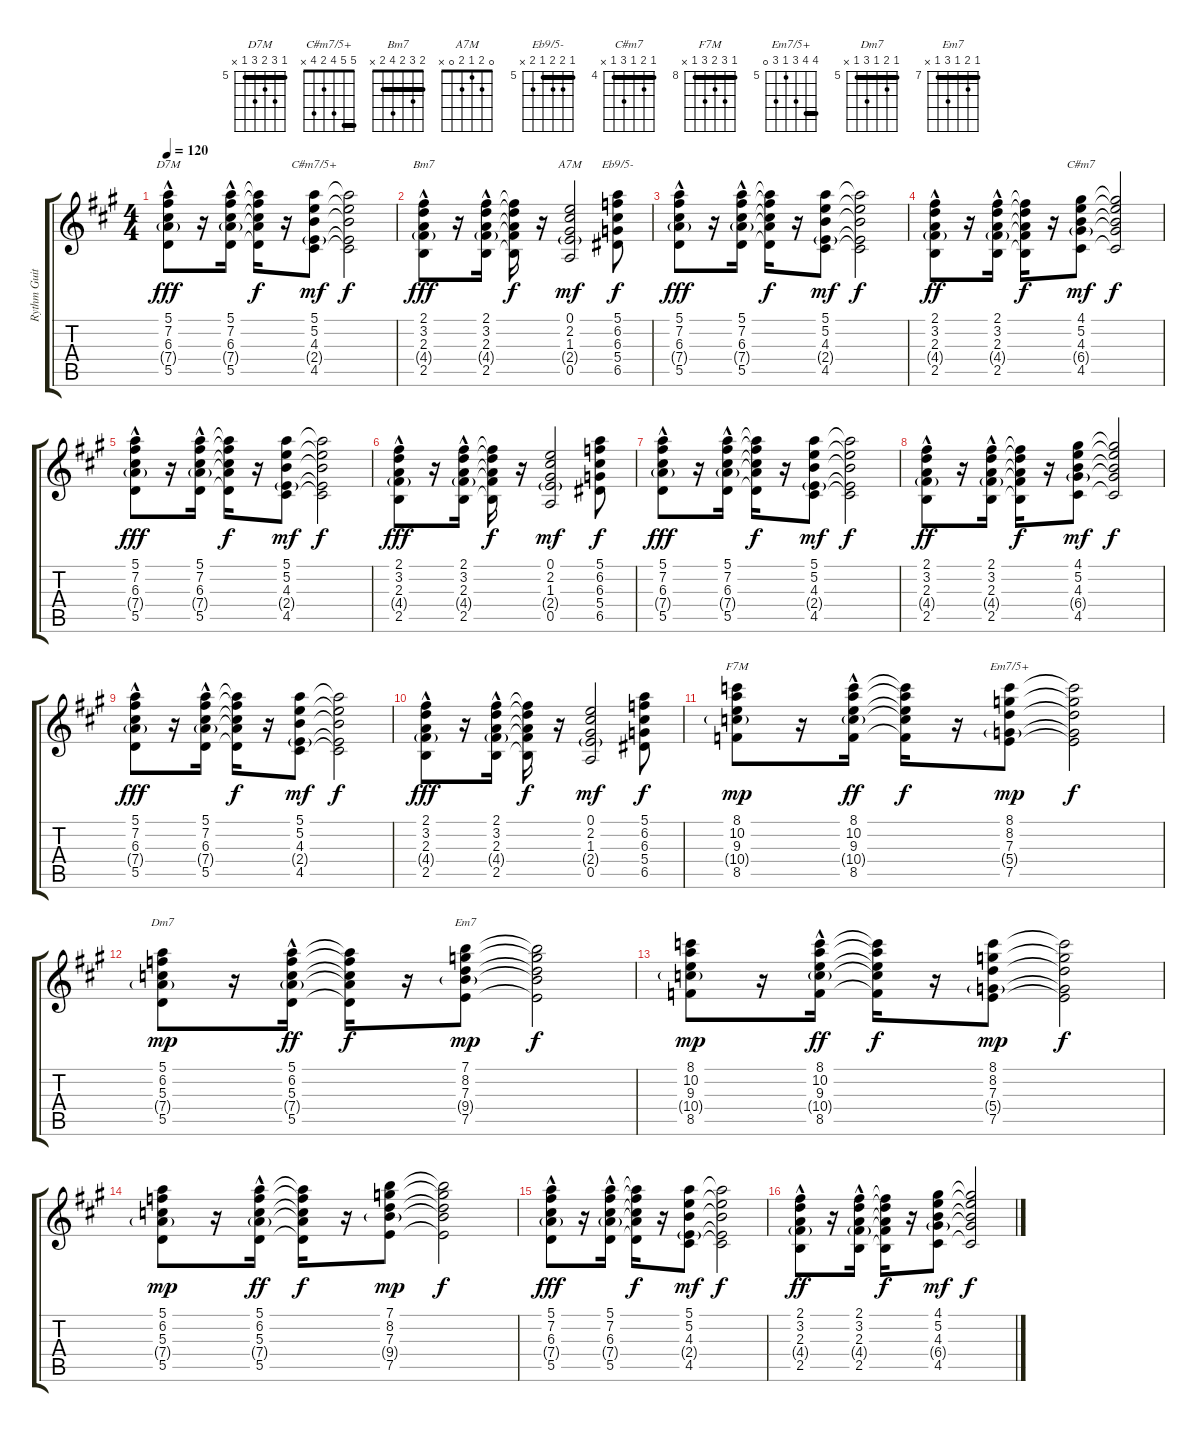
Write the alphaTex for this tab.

\track ("Rythm Guitar" "Rythm Guit") {instrument electricguitarjazz}
\staff {score tabs}
\tuning (E4 B3 G3 D3 A2 E2) {hide}
\chord ("D7M" 5 7 6 7 5 x) {firstfret 5 barre 5}
\chord ("C#m7/5+" 5 5 4 2 4 x) {barre 5}
\chord ("Bm7" 2 3 2 4 2 x) {barre 2}
\chord ("A7M" 0 2 1 2 0 x)
\chord ("Eb9/5-" 5 6 6 5 6 x) {firstfret 5 barre 5}
\chord ("C#m7" 4 5 4 6 4 x) {firstfret 4 barre 4}
\chord ("F7M" 8 10 9 10 8 x) {firstfret 8 barre 8}
\chord ("Em7/5+" 8 8 7 5 7 0) {firstfret 5 barre 8}
\chord ("Dm7" 5 6 5 7 5 x) {firstfret 5 barre 5}
\chord ("Em7" 7 8 7 9 7 x) {firstfret 7 barre 7}
\ts (4 4)
\tempo 120
\clef g2
\ks a
(5.1{hac} 7.2{hac} 6.3 7.4{g} 5.5{hac}).8{ch "D7M" dy fff} r.16 (5.1{hac} 7.2{hac} 6.3{hac} 7.4{g} 5.5{hac}).16{beam split} (5.1{t} 7.2{t} 6.3{t} 7.4{t} 5.5{t}).16{dy f beam Down} r.16{beam merge} (5.1 5.2 4.3 2.4{g} 4.5).8{ch "C#m7/5+" dy mf} (5.1{t} 5.2{t} 4.3{t} 2.4{t} 4.5{t}).2{dy f beam Down} |
(2.1{hac} 3.2{hac} 2.3{hac} 4.4{g} 2.5{hac}).8{ch "Bm7" dy fff beam Down} r.16 (2.1{hac} 3.2{hac} 2.3{hac} 4.4{g} 2.5{hac}).16{beam Down beam split} (2.1{t} 3.2{t} 2.3{t} 4.4{t} 2.5{t}).16{dy f beam Down} r.16{beam merge} (0.1 2.2 1.3 2.4{g} 0.5).2{ch "A7M" dy mf} (5.1 6.2 6.3 5.4 6.5).8{ch "Eb9/5-" dy f} |
(5.1{hac} 7.2 6.3 7.4{g} 5.5{hac}).8{dy fff} r.16 (5.1{hac} 7.2{hac} 6.3{hac} 7.4{g} 5.5{hac}).16{beam split} (5.1{t} 7.2{t} 6.3{t} 7.4{t} 5.5{t}).16{dy f beam Down} r.16{beam merge} (5.1 5.2 4.3 2.4{g} 4.5).8{dy mf} (5.1{t} 5.2{t} 4.3{t} 2.4{t} 4.5{t}).2{dy f beam Down} |
(2.1{hac} 3.2{hac} 2.3{hac} 4.4{g} 2.5{hac}).8{dy ff beam Down} r.16 (2.1{hac} 3.2{hac} 2.3{hac} 4.4{g} 2.5{hac}).16{beam Down beam split} (2.1{t} 3.2{t} 2.3{t} 4.4{t} 2.5{t}).16{dy f beam Down} r.16{beam merge} (4.1 5.2 4.3 6.4{g} 4.5).8{ch "C#m7" dy mf beam Down} (4.1{t} 5.2{t} 4.3{t} 6.4{t} 4.5{t}).2{dy f} |
(5.1{hac} 7.2{hac} 6.3 7.4{g} 5.5{hac}).8{dy fff} r.16 (5.1{hac} 7.2{hac} 6.3{hac} 7.4{g} 5.5{hac}).16{beam split} (5.1{t} 7.2{t} 6.3{t} 7.4{t} 5.5{t}).16{dy f beam Down} r.16{beam merge} (5.1 5.2 4.3 2.4{g} 4.5).8{dy mf} (5.1{t} 5.2{t} 4.3{t} 2.4{t} 4.5{t}).2{dy f beam Down} |
(2.1{hac} 3.2{hac} 2.3{hac} 4.4{g} 2.5{hac}).8{dy fff beam Down} r.16 (2.1{hac} 3.2{hac} 2.3{hac} 4.4{g} 2.5{hac}).16{beam Down beam split} (2.1{t} 3.2{t} 2.3{t} 4.4{t} 2.5{t}).16{dy f beam Down} r.16{beam merge} (0.1 2.2 1.3 2.4{g} 0.5).2{dy mf} (5.1 6.2 6.3 5.4 6.5).8{dy f} |
(5.1{hac} 7.2 6.3 7.4{g} 5.5{hac}).8{dy fff} r.16 (5.1{hac} 7.2{hac} 6.3{hac} 7.4{g} 5.5{hac}).16{beam split} (5.1{t} 7.2{t} 6.3{t} 7.4{t} 5.5{t}).16{dy f beam Down} r.16{beam merge} (5.1 5.2 4.3 2.4{g} 4.5).8{dy mf} (5.1{t} 5.2{t} 4.3{t} 2.4{t} 4.5{t}).2{dy f beam Down} |
(2.1{hac} 3.2{hac} 2.3{hac} 4.4{g} 2.5{hac}).8{dy ff beam Down} r.16 (2.1{hac} 3.2{hac} 2.3{hac} 4.4{g} 2.5{hac}).16{beam Down beam split} (2.1{t} 3.2{t} 2.3{t} 4.4{t} 2.5{t}).16{dy f beam Down} r.16{beam merge} (4.1 5.2 4.3 6.4{g} 4.5).8{dy mf beam Down} (4.1{t} 5.2{t} 4.3{t} 6.4{t} 4.5{t}).2{dy f} |
(5.1{hac} 7.2{hac} 6.3 7.4{g} 5.5{hac}).8{dy fff} r.16 (5.1{hac} 7.2{hac} 6.3{hac} 7.4{g} 5.5{hac}).16{beam split} (5.1{t} 7.2{t} 6.3{t} 7.4{t} 5.5{t}).16{dy f beam Down} r.16{beam merge} (5.1 5.2 4.3 2.4{g} 4.5).8{dy mf} (5.1{t} 5.2{t} 4.3{t} 2.4{t} 4.5{t}).2{dy f beam Down} |
(2.1{hac} 3.2{hac} 2.3{hac} 4.4{g} 2.5{hac}).8{dy fff beam Down} r.16 (2.1{hac} 3.2{hac} 2.3{hac} 4.4{g} 2.5{hac}).16{beam Down beam split} (2.1{t} 3.2{t} 2.3{t} 4.4{t} 2.5{t}).16{dy f beam Down} r.16{beam merge} (0.1 2.2 1.3 2.4{g} 0.5).2{dy mf} (5.1 6.2 6.3 5.4 6.5).8{dy f} |
(8.1 10.2 9.3 10.4{g} 8.5).8{ch "F7M" dy mp beam Down} r.16 (8.1{hac} 10.2{hac} 9.3{hac} 10.4{g} 8.5{hac}).16{dy ff beam Down beam split} (8.1{t} 10.2{t} 9.3{t} 10.4{t} 8.5{t}).16{dy f beam Down} r.16{beam merge} (8.1 8.2 7.3 5.4{g} 7.5).8{ch "Em7/5+" dy mp beam Down} (8.1{t} 8.2{t} 7.3{t} 5.4{t} 7.5{t}).2{dy f} |
(5.1 6.2 5.3 7.4{g} 5.5).8{ch "Dm7" dy mp beam Down} r.16 (5.1{hac} 6.2{hac} 5.3{hac} 7.4{g} 5.5{hac}).16{dy ff beam Down beam split} (5.1{t} 6.2{t} 5.3{t} 7.4{t} 5.5{t}).16{dy f beam Down} r.16{beam merge} (7.1 8.2 7.3 9.4{g} 7.5).8{ch "Em7" dy mp beam Down} (7.1{t} 8.2{t} 7.3{t} 9.4{t} 7.5{t}).2{dy f} |
(8.1 10.2 9.3 10.4{g} 8.5).8{dy mp beam Down} r.16 (8.1{hac} 10.2{hac} 9.3{hac} 10.4{g} 8.5{hac}).16{dy ff beam Down beam split} (8.1{t} 10.2{t} 9.3{t} 10.4{t} 8.5{t}).16{dy f beam Down} r.16{beam merge} (8.1 8.2 7.3 5.4{g} 7.5).8{dy mp beam Down} (8.1{t} 8.2{t} 7.3{t} 5.4{t} 7.5{t}).2{dy f} |
(5.1 6.2 5.3 7.4{g} 5.5).8{dy mp beam Down} r.16 (5.1{hac} 6.2{hac} 5.3{hac} 7.4{g} 5.5{hac}).16{dy ff beam Down beam split} (5.1{t} 6.2{t} 5.3{t} 7.4{t} 5.5{t}).16{dy f beam Down} r.16{beam merge} (7.1 8.2 7.3 9.4{g} 7.5).8{dy mp beam Down} (7.1{t} 8.2{t} 7.3{t} 9.4{t} 7.5{t}).2{dy f} |
(5.1{hac} 7.2 6.3 7.4{g} 5.5{hac}).8{dy fff} r.16 (5.1{hac} 7.2{hac} 6.3{hac} 7.4{g} 5.5{hac}).16{beam split} (5.1{t} 7.2{t} 6.3{t} 7.4{t} 5.5{t}).16{dy f beam Down} r.16{beam merge} (5.1 5.2 4.3 2.4{g} 4.5).8{dy mf} (5.1{t} 5.2{t} 4.3{t} 2.4{t} 4.5{t}).2{dy f beam Down} |
(2.1{hac} 3.2{hac} 2.3{hac} 4.4{g} 2.5{hac}).8{dy ff beam Down} r.16 (2.1{hac} 3.2{hac} 2.3{hac} 4.4{g} 2.5{hac}).16{beam Down beam split} (2.1{t} 3.2{t} 2.3{t} 4.4{t} 2.5{t}).16{dy f beam Down} r.16{beam merge} (4.1 5.2 4.3 6.4{g} 4.5).8{dy mf beam Down} (4.1{t} 5.2{t} 4.3{t} 6.4{t} 4.5{t}).2{dy f}
